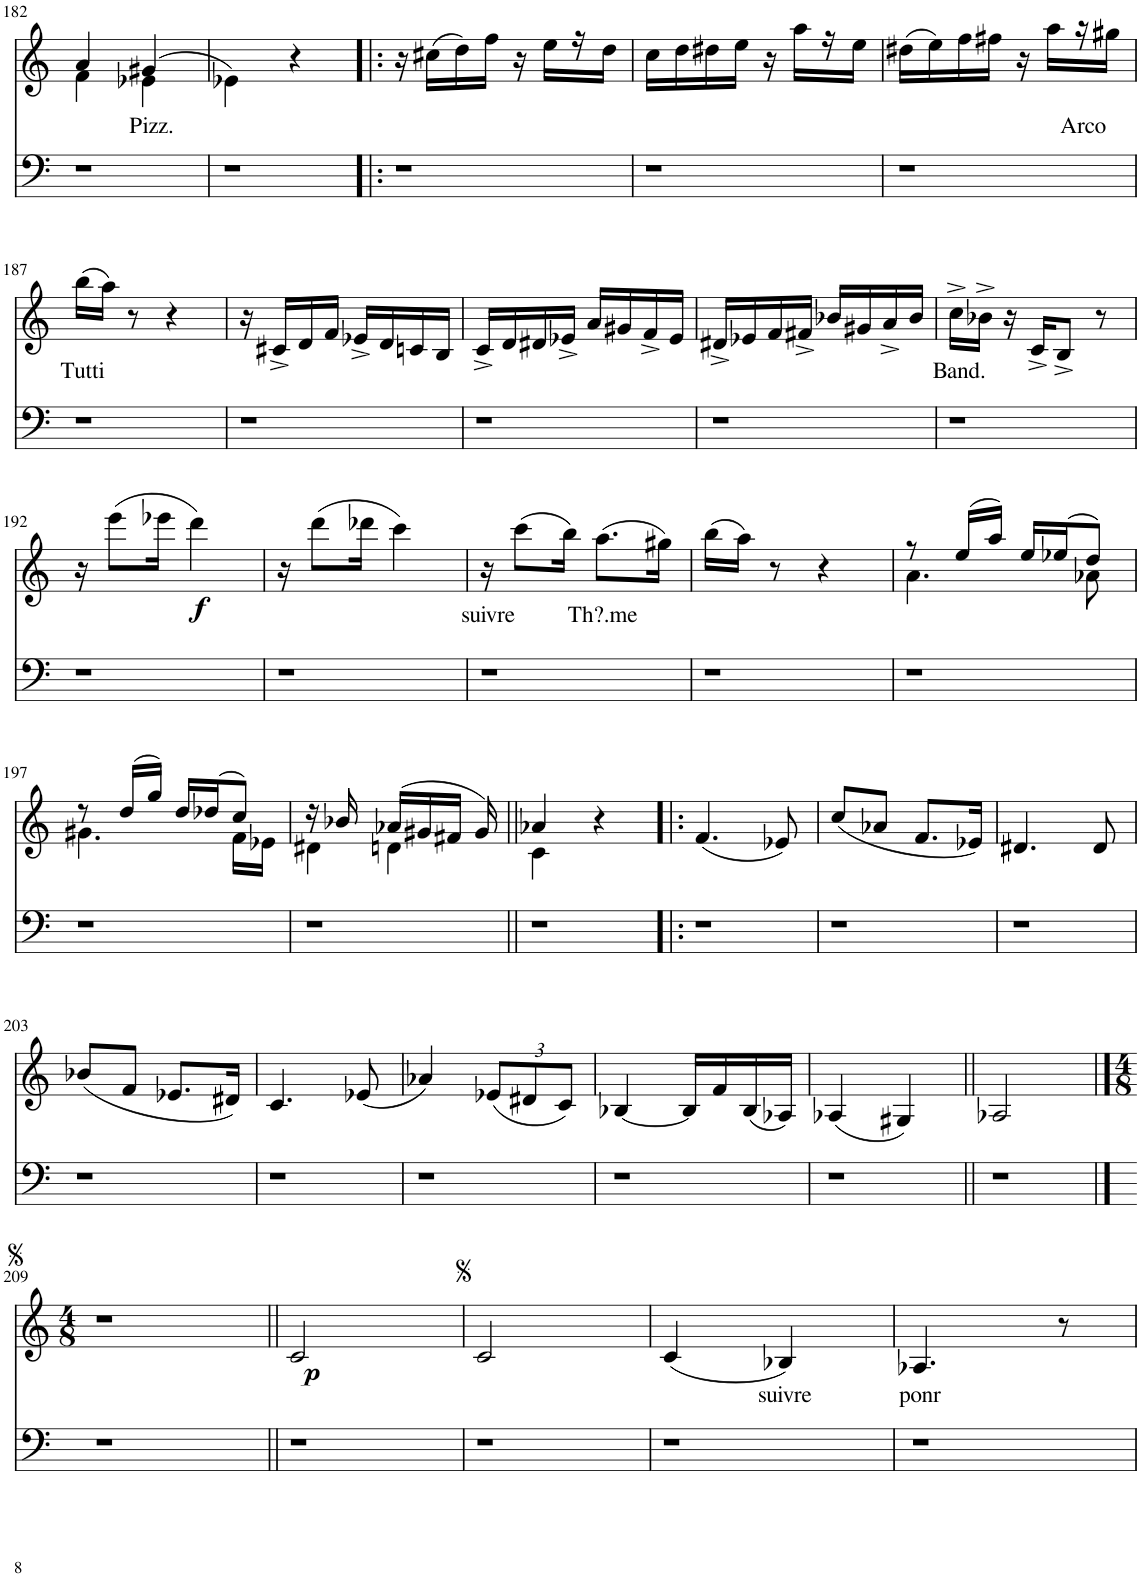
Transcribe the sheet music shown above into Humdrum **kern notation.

**kern	**kern	**text	**dynam
*part2	*part1	*part1	*part1
*staff2	*staff1	*staff1	*staff1
*I"Piano	*I"Piano	*	*
*I'Pno	*I'Pno	*	*
!!LO:PB:g=z
*clefF4	*clefG2	*	*
*k[]	*k[]	*	*
*M4/8	*M4/8	*	*
=182	=182	=182	=182
*	*^	*	*
2r	4a/	4f\	.	.
!	!	!	!LO:LY:b	!
.	(4g#X/	4e-X\	Pizz.	.
*	*v	*v	*	*
=183	=183	=183	=183
2r	4e-X\)	.	.
.	4r	.	.
=184!|:	=184!|:	=184!|:	=184!|:
2r	16r	.	.
.	(16cc#X\LL	.	.
.	16dd\)	.	.
.	16ff\JJ	.	.
.	16r	.	.
.	16ee\LL	.	.
.	16r	.	.
.	16dd\JJ	.	.
=185	=185	=185	=185
2r	16cc\LL	.	.
.	16dd\	.	.
.	16dd#X\	.	.
.	16ee\JJ	.	.
.	16r	.	.
.	16aa\LL	.	.
.	16r	.	.
.	16ee\JJ	.	.
=186	=186	=186	=186
2r	(16dd#X\LL	.	.
.	16ee\)	.	.
.	16ff\	.	.
.	16ff#X\JJ	.	.
.	16r	.	.
.	16aa\LL	.	.
!	!	!LO:LY:b	!
.	16r	Arco	.
.	16gg#X\JJ	.	.
!!LO:LB:g=z
=187	=187	=187	=187
!	!	!LO:LY:b	!
2r	(16bb\LL	Tutti	.
.	16aa\JJ)	.	.
.	8r	.	.
.	4r	.	.
=188	=188	=188	=188
2r	16r	.	.
.	16c#X^/LL	.	.
.	16d/	.	.
.	16f/JJ	.	.
.	16e-X^/LL	.	.
.	16d/	.	.
.	16cn/	.	.
.	16B/JJ	.	.
=189	=189	=189	=189
2r	16c^/LL	.	.
.	16d/	.	.
.	16d#X/	.	.
.	16e-X^/JJ	.	.
.	16a/LL	.	.
.	16g#X/	.	.
.	16f^/	.	.
.	16e-/JJ	.	.
=190	=190	=190	=190
2r	16d#X^/LL	.	.
.	16e-X/	.	.
.	16f/	.	.
.	16f#X^/JJ	.	.
.	16b-X/LL	.	.
.	16g#X/	.	.
.	16a^/	.	.
.	16b-/JJ	.	.
=191	=191	=191	=191
!	!	!LO:LY:b	!
2r	16cc^\LL	Band.	.
.	16b-X^\JJ	.	.
.	16r	.	.
.	16c^/KL	.	.
.	8B^/J	.	.
.	8r	.	.
!!LO:LB:g=z
=192	=192	=192	=192
2r	16r	.	.
!	!	!	!LO:DY:b
.	(8eee\L	.	f
.	16eee-X\Jk	.	.
.	4ddd\)	.	.
=193	=193	=193	=193
2r	16r	.	.
.	(8ddd\L	.	.
.	16ddd-X\Jk	.	.
.	4ccc\)	.	.
=194	=194	=194	=194
!	!	!LO:LY:b	!
2r	16r	suivre	.
.	(8ccc\L	.	.
.	16bb\Jk)	.	.
!	!	!LO:LY:b	!
.	(8.aa\L	Th?.me	.
.	16gg#X\Jk)	.	.
=195	=195	=195	=195
2r	(16bb\LL	.	.
.	16aa\JJ)	.	.
.	8r	.	.
.	4r	.	.
=196	=196	=196	=196
*	*^	*	*
2r	8r	4.a\	.	.
.	(16ee/LL	.	.	.
.	16aa/JJ)	.	.	.
.	16ee/LL	.	.	.
.	(16ee-X/J	.	.	.
.	8dd/J)	8a-X\	.	.
!!LO:LB:g=z	!!
=197	=197	=197	=197	=197
2r	8r	4.g#X\	.	.
.	(16dd/LL	.	.	.
.	16gg/JJ)	.	.	.
.	16dd/LL	.	.	.
.	(16dd-X/J	.	.	.
.	8cc/J)	16f\LL	.	.
.	.	16e-X\JJ	.	.
=198	=198	=198	=198	=198
2r	16r	4d#X\	.	.
.	16b-X/	.	.	.
.	8ryy	.	.	.
.	(16a-X/LL	4dn\	.	.
.	16g#X/	.	.	.
.	16f#X/JJ	.	.	.
.	16g#/)	.	.	.
=199||	=199||	=199||	=199||	=199||
2r	4a-X/	4c\	.	.
.	4r	4ryy	.	.
*	*v	*v	*	*
=200!|:	=200!|:	=200!|:	=200!|:
2r	(4.f/	.	.
.	8e-X/)	.	.
=201	=201	=201	=201
2r	(8cc/L	.	.
.	8a-X/J	.	.
.	8.f/L	.	.
.	16e-X/Jk)	.	.
=202	=202	=202	=202
2r	4.d#X/	.	.
.	8d#/	.	.
!!LO:LB:g=z
=203	=203	=203	=203
2r	(8b-X/L	.	.
.	8f/J	.	.
.	8.e-X/L	.	.
.	16d#X/Jk)	.	.
=204	=204	=204	=204
2r	4.c/	.	.
.	(8e-X/	.	.
=205	=205	=205	=205
2r	4a-X/)	.	.
*	*Xbrackettup	*	*
.	(12e-X/L	.	.
.	12d#X/	.	.
.	12c/J)	.	.
=206	=206	=206	=206
2r	[4B-X/	.	.
.	16B-/LL]	.	.
.	16f/	.	.
.	(16B-/	.	.
.	16A-X/JJ)	.	.
=207	=207	=207	=207
2r	(4A-X/	.	.
.	4G#X/)	.	.
=208||	=208||	=208||	=208||
2r	2A-X/	.	.
!!LO:LB:g=z
==209	==209	==209	==209
*	*M4/8	*	*
2r	2r	.	.
=210||	=210||	=210||	=210||
!	!	!	!LO:DY:b
2r	2c/	.	p
=211	=211	=211	=211
2r	2c/	.	.
=212	=212	=212	=212
2r	(4c/	.	.
!	!	!LO:LY:b	!
.	4B-X/)	suivre	.
=213	=213	=213	=213
!	!	!LO:LY:b	!
2r	4.A-X/	ponr	.
.	8r	.	.
=	=	=	=
*-	*-	*-	*-
